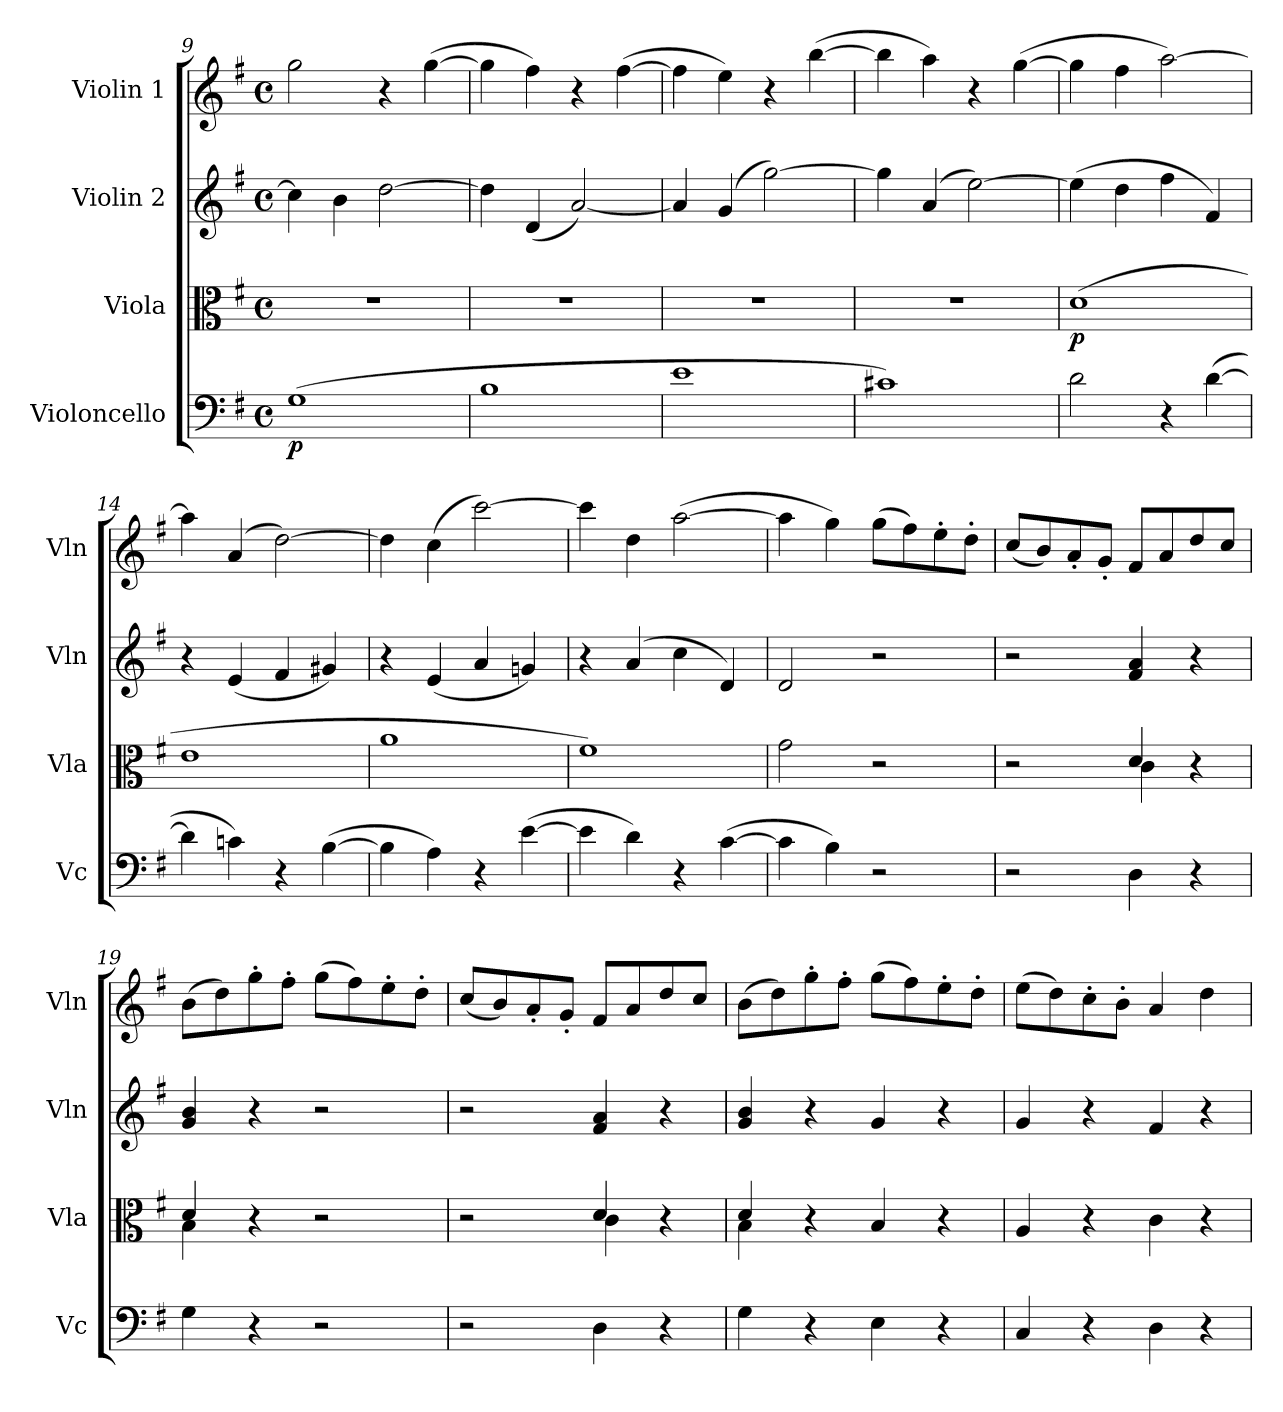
**kern	**dynam	**kern	**dynam	**kern	**kern
*part4	*part4	*part3	*part3	*part2	*part1
*staff4	*staff4	*staff3	*staff3	*staff2	*staff1
*I"Violoncello	*	*I"Viola	*	*I"Violin 2	*I"Violin 1
*I'Vc	*	*I'Vla	*	*I'Vln	*I'Vln
*clefF4	*	*clefC3	*	*clefG2	*clefG2
*k[f#]	*	*k[f#]	*	*k[f#]	*k[f#]
*M4/4	*	*M4/4	*	*M4/4	*M4/4
*met(c)	*	*met(c)	*	*met(c)	*met(c)
=9	=9	=9	=9	=9	=9
!	!LO:DY:b	!	!	!	!
(1G	p	1r	.	4cc\]	2gg\
.	.	.	.	4b\	.
.	.	.	.	[2dd\	4r
.	.	.	.	.	([4gg\
=10	=10	=10	=10	=10	=10
1B	.	1r	.	4dd\]	4gg\]
.	.	.	.	(4d/	4ff#\)
.	.	.	.	[2a/)	4r
.	.	.	.	.	([4ff#\
=11	=11	=11	=11	=11	=11
1e	.	1r	.	4a/]	4ff#\]
.	.	.	.	(4g/	4ee\)
.	.	.	.	[2gg\)	4r
.	.	.	.	.	([4bb\
=12	=12	=12	=12	=12	=12
1c#X)	.	1r	.	4gg\]	4bb\]
.	.	.	.	(4a/	4aa\)
.	.	.	.	[2ee\)	4r
.	.	.	.	.	([4gg\
=13	=13	=13	=13	=13	=13
!	!	!	!LO:DY:b	!	!
2d\	.	(1d	p	(4ee\]	4gg\]
.	.	.	.	4dd\	4ff#\
4r	.	.	.	4ff#\	[2aa\)
([4d\	.	.	.	4f#/)	.
=14	=14	=14	=14	=14	=14
4d\]	.	1e	.	4r	4aa\]
4cn\)	.	.	.	(4e/	(4a/
4r	.	.	.	4f#/	[2dd\)
([4B\	.	.	.	4g#X/)	.
!!LO:LB:g=z
=15	=15	=15	=15	=15	=15
4B\]	.	1a	.	4r	4dd\]
4A\)	.	.	.	(4e/	(4cc\
4r	.	.	.	4a/	[2ccc\)
([4e\	.	.	.	4gn/)	.
=16	=16	=16	=16	=16	=16
4e\]	.	1f#)	.	4r	4ccc\]
4d\)	.	.	.	(4a/	4dd\
4r	.	.	.	4cc\	([2aa\
([4c\	.	.	.	4d/)	.
=17	=17	=17	=17	=17	=17
4c\]	.	2g\	.	2d/	4aa\]
4B\)	.	.	.	.	4gg\)
2r	.	2r	.	2r	(8gg\L
.	.	.	.	.	8ff#\)
.	.	.	.	.	8ee'\
.	.	.	.	.	8dd'\J
=18	=18	=18	=18	=18	=18
*	*	*^	*	*	*
2r	.	2r	2ryy	.	2r	(8cc/L
.	.	.	.	.	.	8b/)
.	.	.	.	.	.	8a'/
.	.	.	.	.	.	8g'/J
4D\	.	4d/	4c\	.	4f#/ 4a/	8f#/L
.	.	.	.	.	.	8a/
4r	.	4r	4ryy	.	4r	8dd/
.	.	.	.	.	.	8cc/J
=19	=19	=19	=19	=19	=19	=19
4G\	.	4d/	4B\	.	4g/ 4b/	(8b\L
.	.	.	.	.	.	8dd\)
4r	.	4r	4ryy	.	4r	8gg'\
.	.	.	.	.	.	8ff#'\J
2r	.	2r	2ryy	.	2r	(8gg\L
.	.	.	.	.	.	8ff#\)
.	.	.	.	.	.	8ee'\
.	.	.	.	.	.	8dd'\J
=20	=20	=20	=20	=20	=20	=20
2r	.	2r	2ryy	.	2r	(8cc/L
.	.	.	.	.	.	8b/)
.	.	.	.	.	.	8a'/
.	.	.	.	.	.	8g'/J
4D\	.	4d/	4c\	.	4f#/ 4a/	8f#/L
.	.	.	.	.	.	8a/
4r	.	4r	4ryy	.	4r	8dd/
.	.	.	.	.	.	8cc/J
=21	=21	=21	=21	=21	=21	=21
4G\	.	4d/	4B\	.	4g/ 4b/	(8b\L
.	.	.	.	.	.	8dd\)
4r	.	4r	4ryy	.	4r	8gg'\
.	.	.	.	.	.	8ff#'\J
4E\	.	4B/	2ryy	.	4g/	(8gg\L
.	.	.	.	.	.	8ff#\)
4r	.	4r	.	.	4r	8ee'\
.	.	.	.	.	.	8dd'\J
*	*	*v	*v	*	*	*
!!LO:LB:g=z
=22	=22	=22	=22	=22	=22
4C/	.	4A/	.	4g/	(8ee\L
.	.	.	.	.	8dd\)
4r	.	4r	.	4r	8cc'\
.	.	.	.	.	8b'\J
4D\	.	4c\	.	4f#/	4a/
4r	.	4r	.	4r	4dd\
=	=	=	=	=	=
*-	*-	*-	*-	*-	*-
